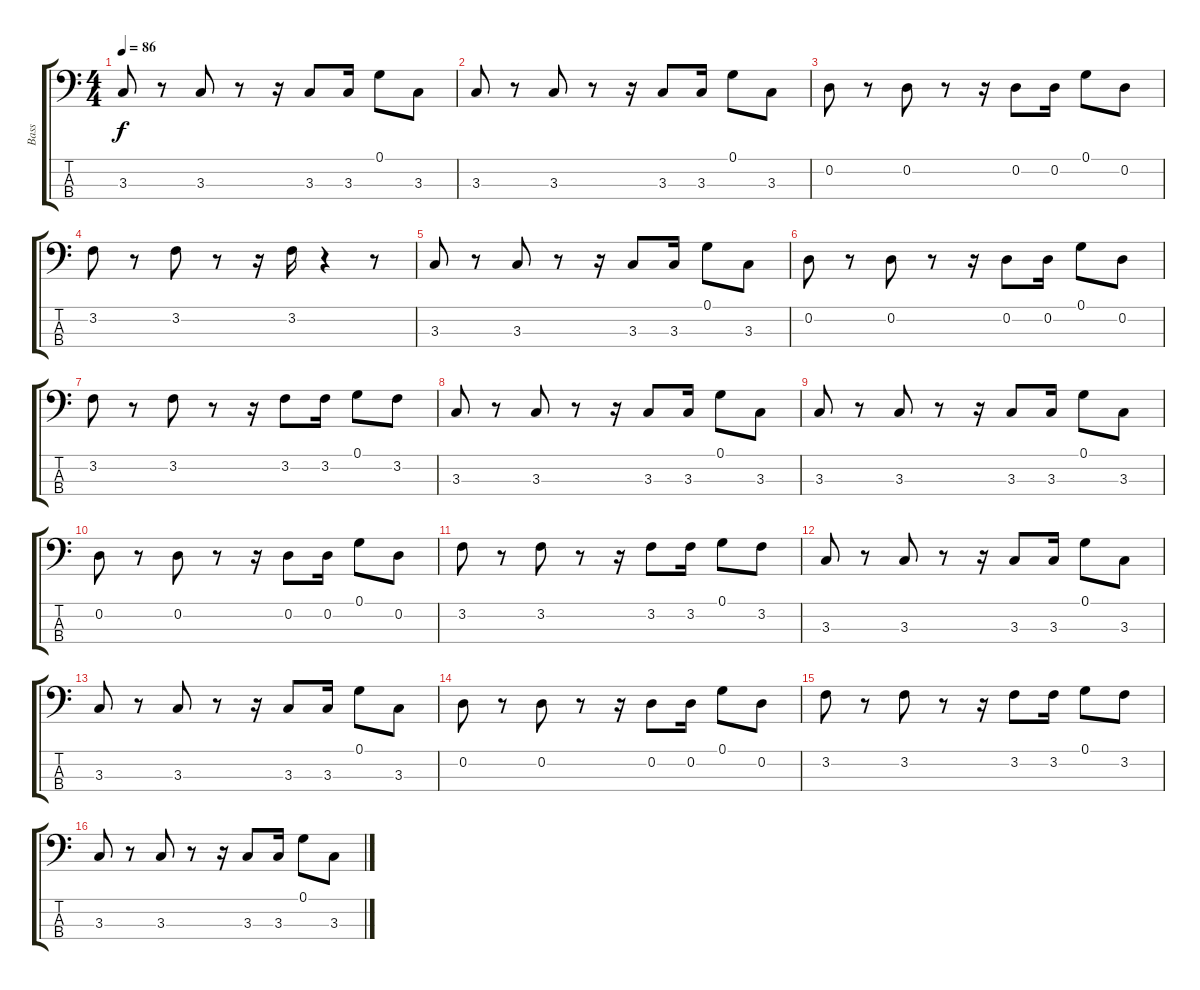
\track ("Bass" "Bass") {instrument synthbass2}
\staff {score tabs}
\tuning (G2 D2 A1 E1) {hide}
\ts (4 4)
\tempo 86
\clef f4
\ks c
3.3.8{dy f} r.8 3.3.8 r.8 r.16 3.3.8 3.3.16 0.1.8 3.3.8 |
3.3.8 r.8 3.3.8 r.8 r.16 3.3.8 3.3.16 0.1.8 3.3.8 |
0.2.8 r.8 0.2.8 r.8 r.16 0.2.8 0.2.16 0.1.8 0.2.8 |
3.2.8 r.8 3.2.8 r.8 r.16 3.2.16 r.4 r.8 |
3.3.8 r.8 3.3.8 r.8 r.16 3.3.8 3.3.16 0.1.8 3.3.8 |
0.2.8 r.8 0.2.8 r.8 r.16 0.2.8 0.2.16 0.1.8 0.2.8 |
3.2.8 r.8 3.2.8 r.8 r.16 3.2.8 3.2.16 0.1.8 3.2.8 |
3.3.8 r.8 3.3.8 r.8 r.16 3.3.8 3.3.16 0.1.8 3.3.8 |
3.3.8 r.8 3.3.8 r.8 r.16 3.3.8 3.3.16 0.1.8 3.3.8 |
0.2.8 r.8 0.2.8 r.8 r.16 0.2.8 0.2.16 0.1.8 0.2.8 |
3.2.8 r.8 3.2.8 r.8 r.16 3.2.8 3.2.16 0.1.8 3.2.8 |
3.3.8 r.8 3.3.8 r.8 r.16 3.3.8 3.3.16 0.1.8 3.3.8 |
3.3.8 r.8 3.3.8 r.8 r.16 3.3.8 3.3.16 0.1.8 3.3.8 |
0.2.8 r.8 0.2.8 r.8 r.16 0.2.8 0.2.16 0.1.8 0.2.8 |
3.2.8 r.8 3.2.8 r.8 r.16 3.2.8 3.2.16 0.1.8 3.2.8 |
3.3.8 r.8 3.3.8 r.8 r.16 3.3.8 3.3.16 0.1.8 3.3.8
